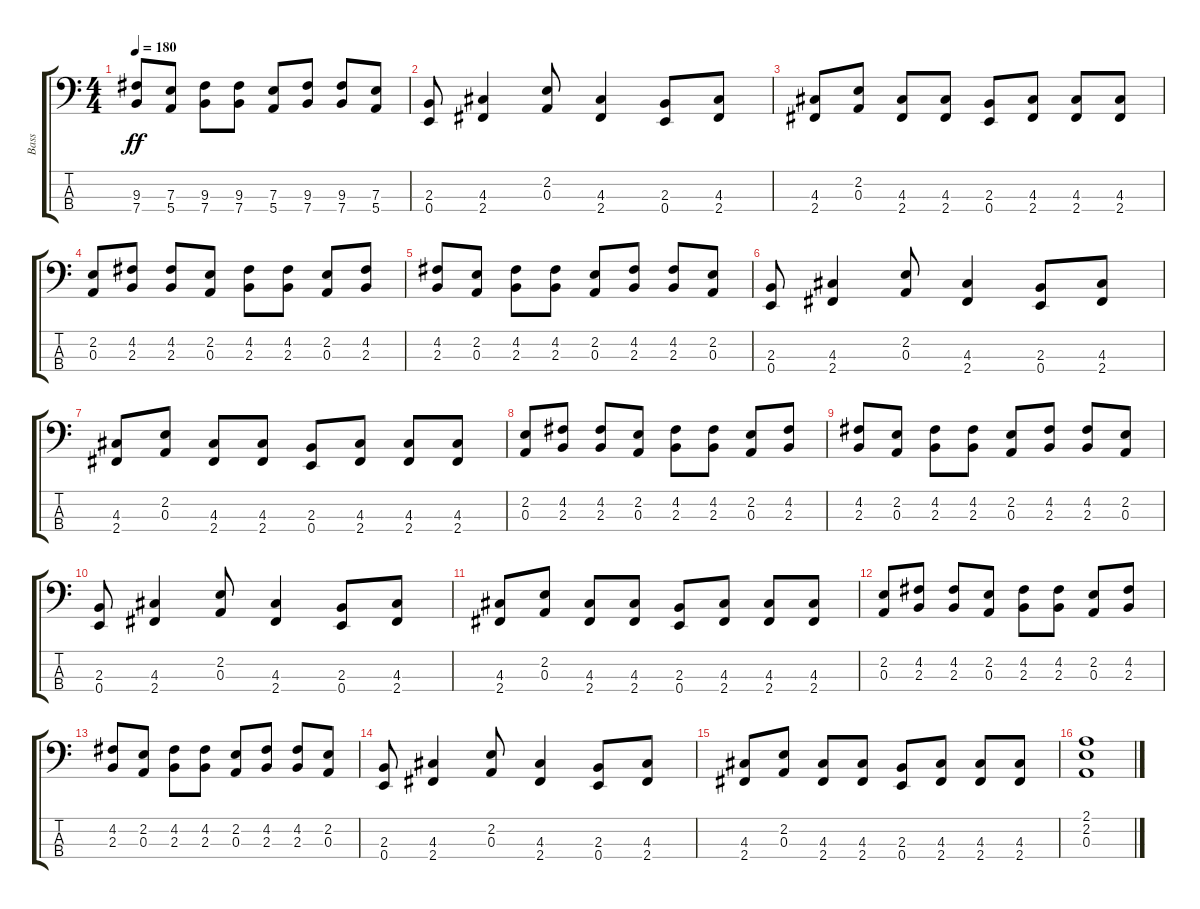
\track ("Bass" "Bass") {instrument electricbasspick}
\staff {score tabs}
\tuning (G2 D2 A1 E1) {hide}
\ts (4 4)
\tempo 180
\clef f4
\ks c
(9.3 7.4).8{dy ff} (7.3 5.4).8 (9.3 7.4).8 (9.3 7.4).8 (7.3 5.4).8 (9.3 7.4).8 (9.3 7.4).8 (7.3 5.4).8 |
(2.3 0.4).8 (4.3 2.4).4 (2.2 0.3).8 (4.3 2.4).4 (2.3 0.4).8 (4.3 2.4).8 |
(4.3 2.4).8 (2.2 0.3).8 (4.3 2.4).8 (4.3 2.4).8 (2.3 0.4).8 (4.3 2.4).8 (4.3 2.4).8 (4.3 2.4).8 |
(2.2 0.3).8 (4.2 2.3).8 (4.2 2.3).8 (2.2 0.3).8 (4.2 2.3).8 (4.2 2.3).8 (2.2 0.3).8 (4.2 2.3).8 |
(4.2 2.3).8 (2.2 0.3).8 (4.2 2.3).8 (4.2 2.3).8 (2.2 0.3).8 (4.2 2.3).8 (4.2 2.3).8 (2.2 0.3).8 |
(2.3 0.4).8 (4.3 2.4).4 (2.2 0.3).8 (4.3 2.4).4 (2.3 0.4).8 (4.3 2.4).8 |
(4.3 2.4).8 (2.2 0.3).8 (4.3 2.4).8 (4.3 2.4).8 (2.3 0.4).8 (4.3 2.4).8 (4.3 2.4).8 (4.3 2.4).8 |
(2.2 0.3).8 (4.2 2.3).8 (4.2 2.3).8 (2.2 0.3).8 (4.2 2.3).8 (4.2 2.3).8 (2.2 0.3).8 (4.2 2.3).8 |
(4.2 2.3).8 (2.2 0.3).8 (4.2 2.3).8 (4.2 2.3).8 (2.2 0.3).8 (4.2 2.3).8 (4.2 2.3).8 (2.2 0.3).8 |
(2.3 0.4).8 (4.3 2.4).4 (2.2 0.3).8 (4.3 2.4).4 (2.3 0.4).8 (4.3 2.4).8 |
(4.3 2.4).8 (2.2 0.3).8 (4.3 2.4).8 (4.3 2.4).8 (2.3 0.4).8 (4.3 2.4).8 (4.3 2.4).8 (4.3 2.4).8 |
(2.2 0.3).8 (4.2 2.3).8 (4.2 2.3).8 (2.2 0.3).8 (4.2 2.3).8 (4.2 2.3).8 (2.2 0.3).8 (4.2 2.3).8 |
(4.2 2.3).8 (2.2 0.3).8 (4.2 2.3).8 (4.2 2.3).8 (2.2 0.3).8 (4.2 2.3).8 (4.2 2.3).8 (2.2 0.3).8 |
(2.3 0.4).8 (4.3 2.4).4 (2.2 0.3).8 (4.3 2.4).4 (2.3 0.4).8 (4.3 2.4).8 |
(4.3 2.4).8 (2.2 0.3).8 (4.3 2.4).8 (4.3 2.4).8 (2.3 0.4).8 (4.3 2.4).8 (4.3 2.4).8 (4.3 2.4).8 |
(2.1 2.2 0.3).1
